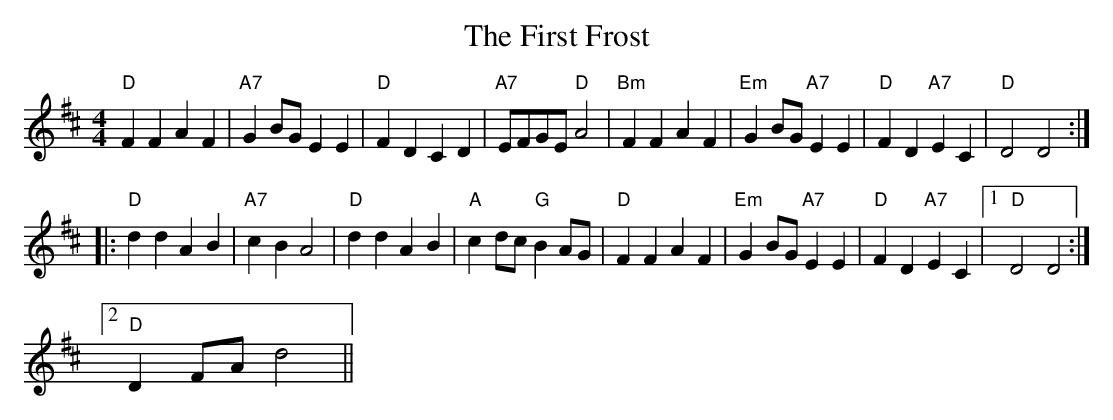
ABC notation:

X:1
T:The First Frost
M:4/4
L:1/4
K:D
"D"FF AF|"A7"GB/2G/2 EE|"D"FD CD|"A7"E/2F/2G/2E/2 "D"A2|"Bm"FF AF|\
"Em"GB/2G/2 "A7"EE|"D"FD "A7"EC|"D"D2 D2::
"D"dd AB|"A7"cB A2|"D"dd AB|"A"cd/2c/2 "G"BA/2G/2|"D"FF AF|"Em"GB/2G/2 "A7"EE|\
"D"FD "A7"EC| [1"D"D2 D2:|
 [2"D"DF/2A/2 d2||
